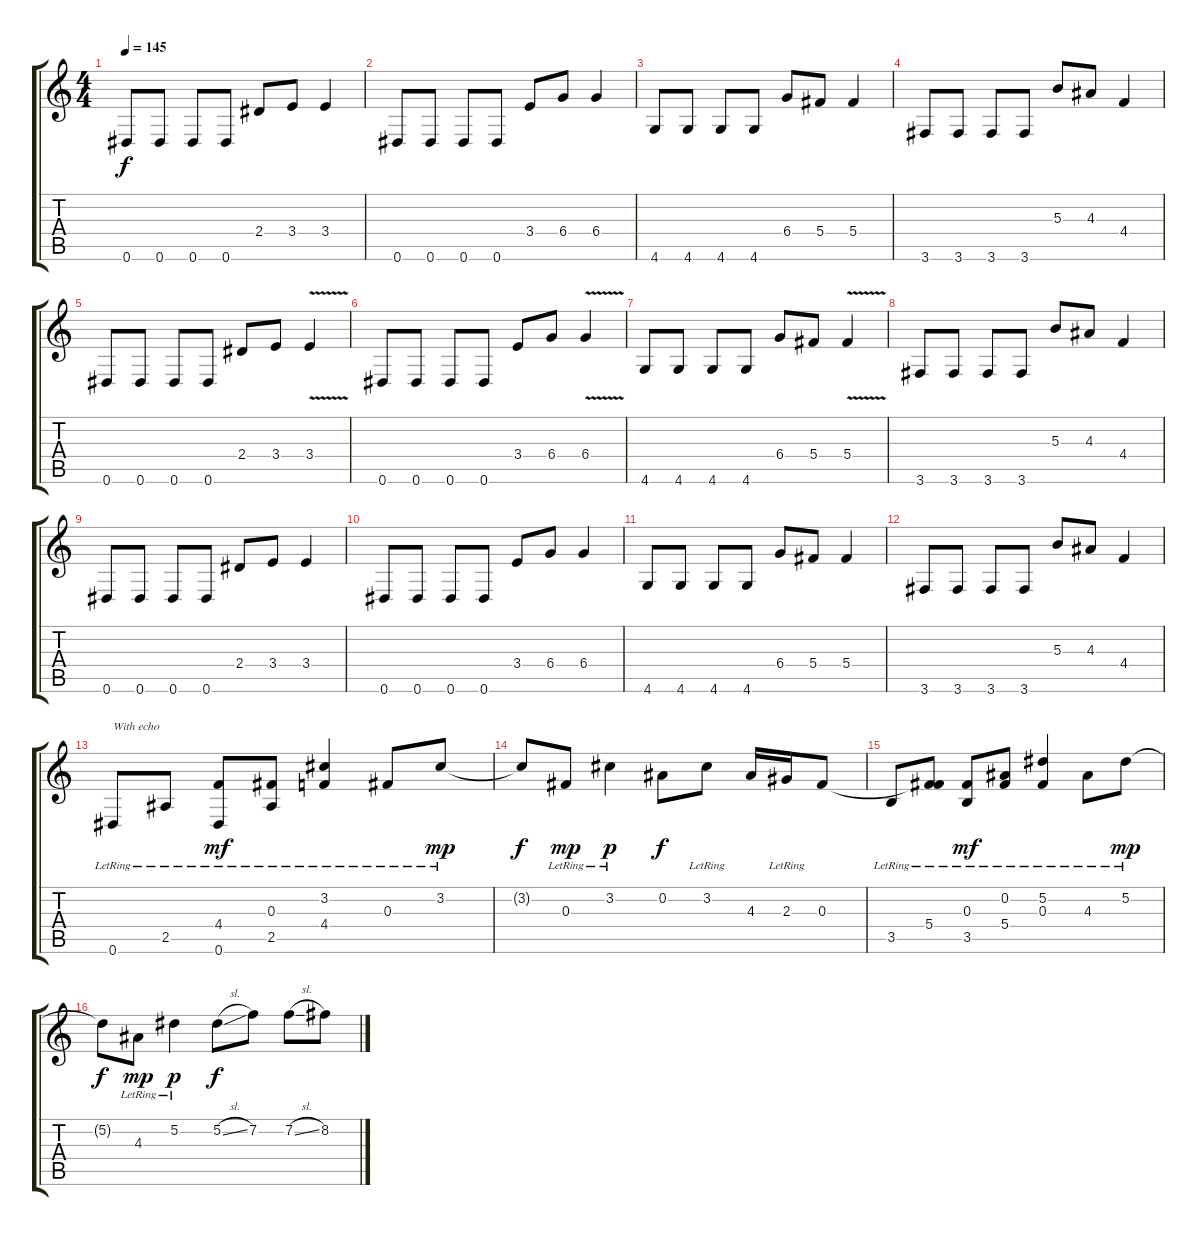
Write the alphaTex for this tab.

\track "" {instrument distortionguitar}
\staff {score tabs}
\tuning (Eb4 Bb3 Gb3 Db3 Ab2 Eb2) {hide}
\ts (4 4)
\tempo 145
\clef g2
\ks c
0.6.8{dy f} 0.6.8 0.6.8 0.6.8 2.4.8 3.4.8 3.4.4 |
0.6.8 0.6.8 0.6.8 0.6.8 3.4.8 6.4.8 6.4.4 |
4.6.8 4.6.8 4.6.8 4.6.8 6.4.8 5.4.8 5.4.4 |
3.6.8 3.6.8 3.6.8 3.6.8 5.3.8 4.3.8 4.4.4 |
0.6.8 0.6.8 0.6.8 0.6.8 2.4.8 3.4.8 3.4{v}.4 |
0.6.8 0.6.8 0.6.8 0.6.8 3.4.8 6.4.8 6.4{v}.4 |
4.6.8 4.6.8 4.6.8 4.6.8 6.4.8 5.4.8 5.4{v}.4 |
3.6.8 3.6.8 3.6.8 3.6.8 5.3.8 4.3.8 4.4.4 |
0.6.8 0.6.8 0.6.8 0.6.8 2.4.8 3.4.8 3.4.4 |
0.6.8 0.6.8 0.6.8 0.6.8 3.4.8 6.4.8 6.4.4 |
4.6.8 4.6.8 4.6.8 4.6.8 6.4.8 5.4.8 5.4.4 |
3.6.8 3.6.8 3.6.8 3.6.8 5.3.8 4.3.8 4.4.4 |
0.6{lr}.8{txt "With echo" volume 16 instrument acousticguitarsteel} 2.5{lr}.8 (4.4{lr} 0.6{lr}).8{dy mf} (0.3{lr} 2.5{lr}).8 (3.2{lr} 4.4{lr}).4 0.3{lr}.8 3.2{lr}.8{dy mp} |
3.2{t}.8{dy f} 0.3{lr}.8{dy mp} 3.2{lr}.4{dy p} 0.2.8{dy f} 3.2{lr}.8 4.3.16 2.3{lr}.16 0.3.8 |
3.5{lr}.8 (0.3{t} 5.4{lr}).8 (0.3{lr} 3.5{lr}).8{dy mf} (0.2 5.4{lr}).8 (5.2{lr} 0.3{lr}).4 4.3{lr}.8 5.2{lr}.8{dy mp} |
5.2{t}.8{dy f} 4.3{lr}.8{dy mp} 5.2{lr}.4{dy p} 5.2{sl}.8{dy f} 7.2.8 7.2{sl}.8 8.2.8
